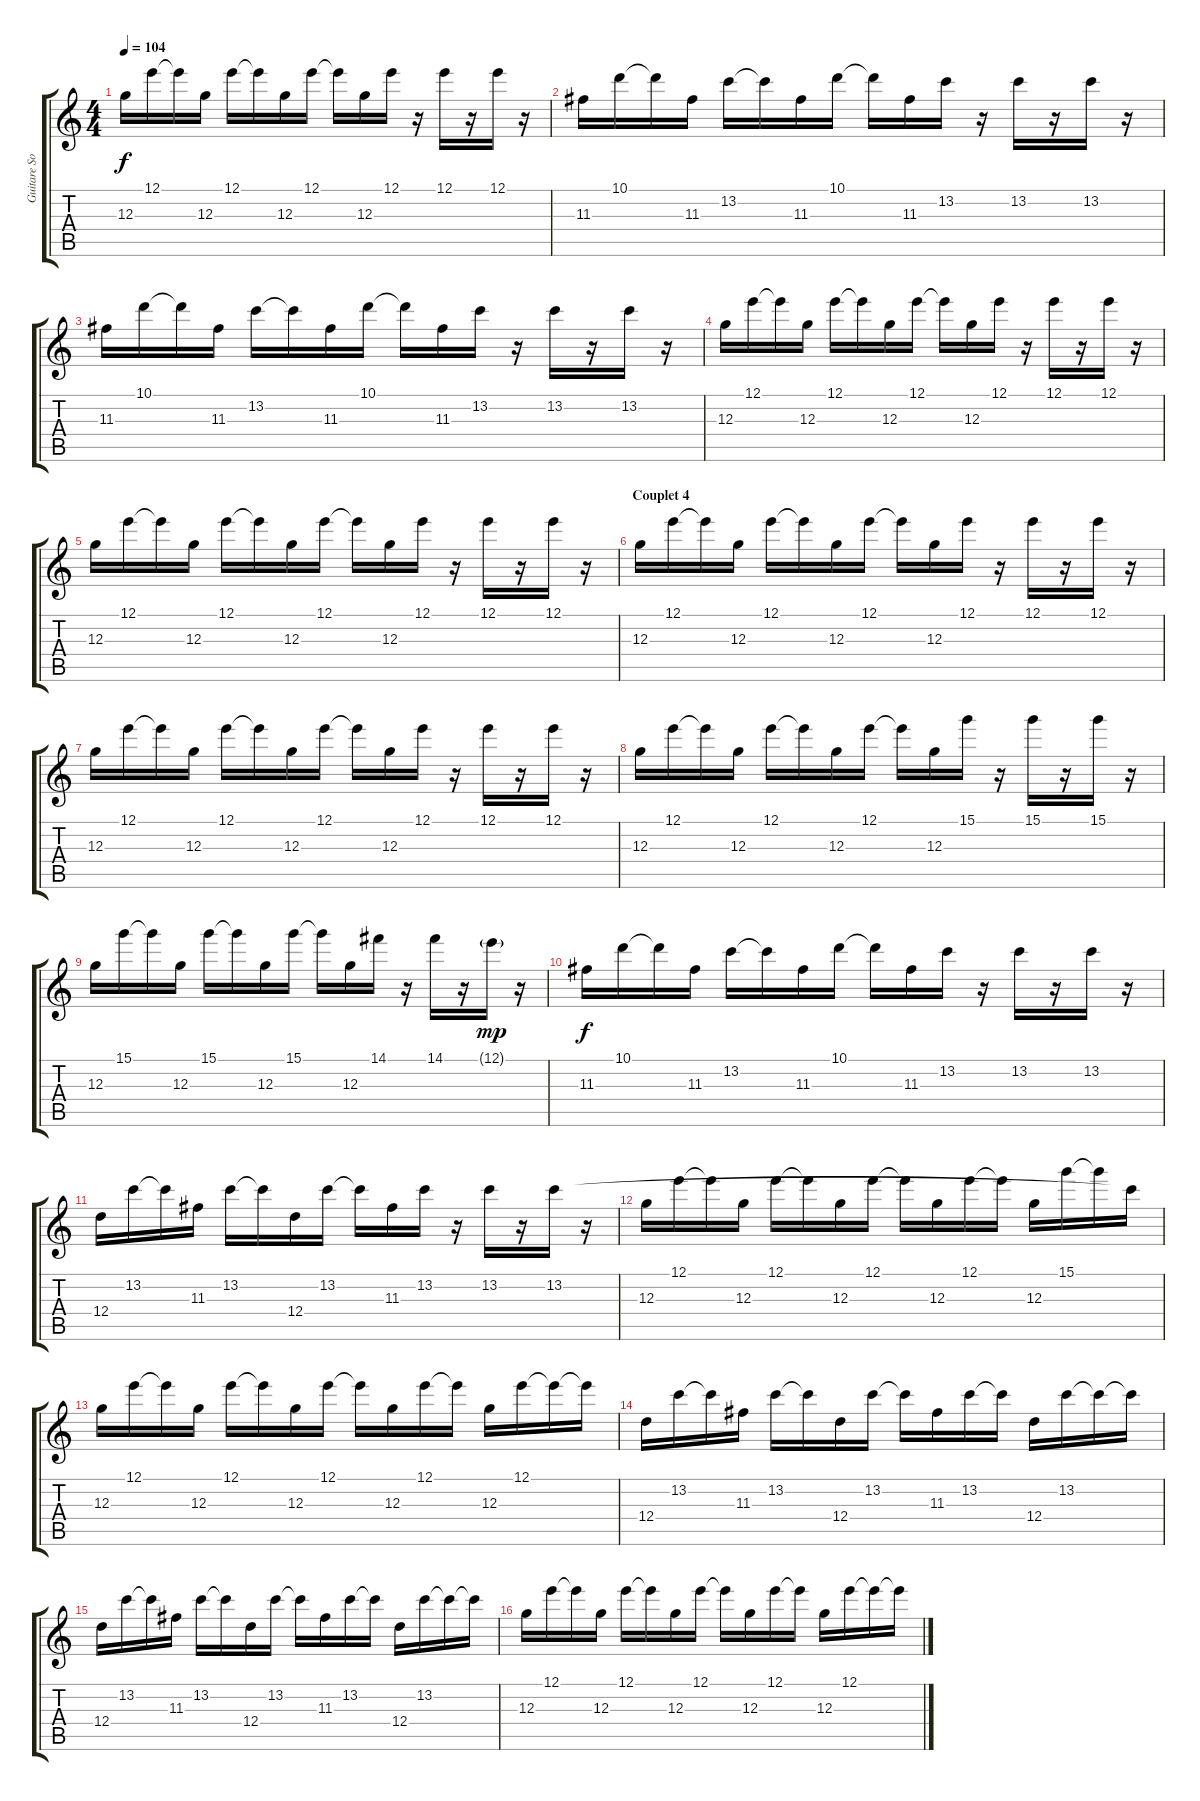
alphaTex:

\track ("Guitare Solo" "Guitare So") {instrument acousticguitarnylon}
\staff {score tabs}
\tuning (E4 B3 G3 D3 A2 E2) {hide}
\ts (4 4)
\tempo 104
\clef g2
\ks c
12.3.16{dy f} 12.1.16 12.1{t}.16 12.3.16 12.1.16 12.1{t}.16 12.3.16 12.1.16 12.1{t}.16 12.3.16 12.1.16 r.16 12.1.16 r.16 12.1.16 r.16 |
11.3.16 10.1.16 10.1{t}.16 11.3.16 13.2.16 13.2{t}.16 11.3.16 10.1.16 10.1{t}.16 11.3.16 13.2.16 r.16 13.2.16 r.16 13.2.16 r.16 |
11.3.16 10.1.16 10.1{t}.16 11.3.16 13.2.16 13.2{t}.16 11.3.16 10.1.16 10.1{t}.16 11.3.16 13.2.16 r.16 13.2.16 r.16 13.2.16 r.16 |
12.3.16 12.1.16 12.1{t}.16 12.3.16 12.1.16 12.1{t}.16 12.3.16 12.1.16 12.1{t}.16 12.3.16 12.1.16 r.16 12.1.16 r.16 12.1.16 r.16 |
12.3.16 12.1.16 12.1{t}.16 12.3.16 12.1.16 12.1{t}.16 12.3.16 12.1.16 12.1{t}.16 12.3.16 12.1.16 r.16 12.1.16 r.16 12.1.16 r.16 |
\section ("" "Couplet 4")
12.3.16 12.1.16 12.1{t}.16 12.3.16 12.1.16 12.1{t}.16 12.3.16 12.1.16 12.1{t}.16 12.3.16 12.1.16 r.16 12.1.16 r.16 12.1.16 r.16 |
\section ("" "")
12.3.16 12.1.16 12.1{t}.16 12.3.16 12.1.16 12.1{t}.16 12.3.16 12.1.16 12.1{t}.16 12.3.16 12.1.16 r.16 12.1.16 r.16 12.1.16 r.16 |
12.3.16 12.1.16 12.1{t}.16 12.3.16 12.1.16 12.1{t}.16 12.3.16 12.1.16 12.1{t}.16 12.3.16 15.1.16 r.16 15.1.16 r.16 15.1.16 r.16 |
12.3.16 15.1.16 15.1{t}.16 12.3.16 15.1.16 15.1{t}.16 12.3.16 15.1.16 15.1{t}.16 12.3.16 14.1.16 r.16 14.1.16 r.16 12.1{g}.16{dy mp} r.16 |
11.3.16{dy f} 10.1.16 10.1{t}.16 11.3.16 13.2.16 13.2{t}.16 11.3.16 10.1.16 10.1{t}.16 11.3.16 13.2.16 r.16 13.2.16 r.16 13.2.16 r.16 |
12.4.16 13.2.16 13.2{t}.16 11.3.16 13.2.16 13.2{t}.16 12.4.16 13.2.16 13.2{t}.16 11.3.16 13.2.16 r.16 13.2.16 r.16 13.2.16 r.16 |
12.3.16 12.1.16 12.1{t}.16 12.3.16 12.1.16 12.1{t}.16 12.3.16 12.1.16 12.1{t}.16 12.3.16 12.1.16 12.1{t}.16 12.3.16 15.1.16 15.1{t}.16 13.2{t}.16 |
12.3.16 12.1.16 12.1{t}.16 12.3.16 12.1.16 12.1{t}.16 12.3.16 12.1.16 12.1{t}.16 12.3.16 12.1.16 12.1{t}.16 12.3.16 12.1.16 12.1{t}.16 12.1{t}.16 |
12.4.16 13.2.16 13.2{t}.16 11.3.16 13.2.16 13.2{t}.16 12.4.16 13.2.16 13.2{t}.16 11.3.16 13.2.16 13.2{t}.16 12.4.16 13.2.16 13.2{t}.16 13.2{t}.16 |
12.4.16 13.2.16 13.2{t}.16 11.3.16 13.2.16 13.2{t}.16 12.4.16 13.2.16 13.2{t}.16 11.3.16 13.2.16 13.2{t}.16 12.4.16 13.2.16 13.2{t}.16 13.2{t}.16 |
12.3.16 12.1.16 12.1{t}.16 12.3.16 12.1.16 12.1{t}.16 12.3.16 12.1.16 12.1{t}.16 12.3.16 12.1.16 12.1{t}.16 12.3.16 12.1.16 12.1{t}.16 12.1{t}.16
